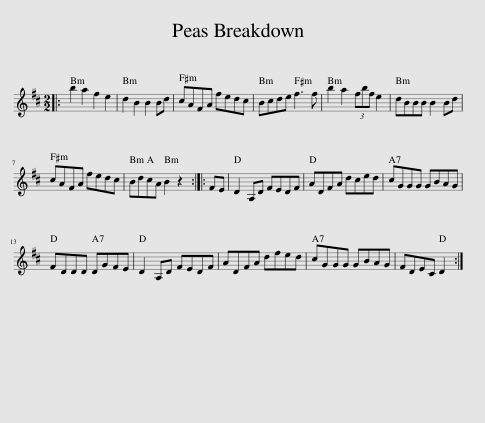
X:1
L:1/8
M:2/2
I:linebreak $
K:Bmin
V:1 treble
V:1
|: b2 a2 f2 e2 | d2 B2 B2 Bd | cAFA fedc | Bcde f3 f | b2 a2 (3fbf e2 | %5
 dBBB B2 Bd |$ cAFA fedc | BdcA B2 z2 :: FE | D2 A,D FEDF | %10
 ADFA dced | cGGG GBAG |$ FDDD DGFE | D2 A,D FEDF | ADFA dfed | %15
 cGGG GBAG | FDEC D2 :| %17
